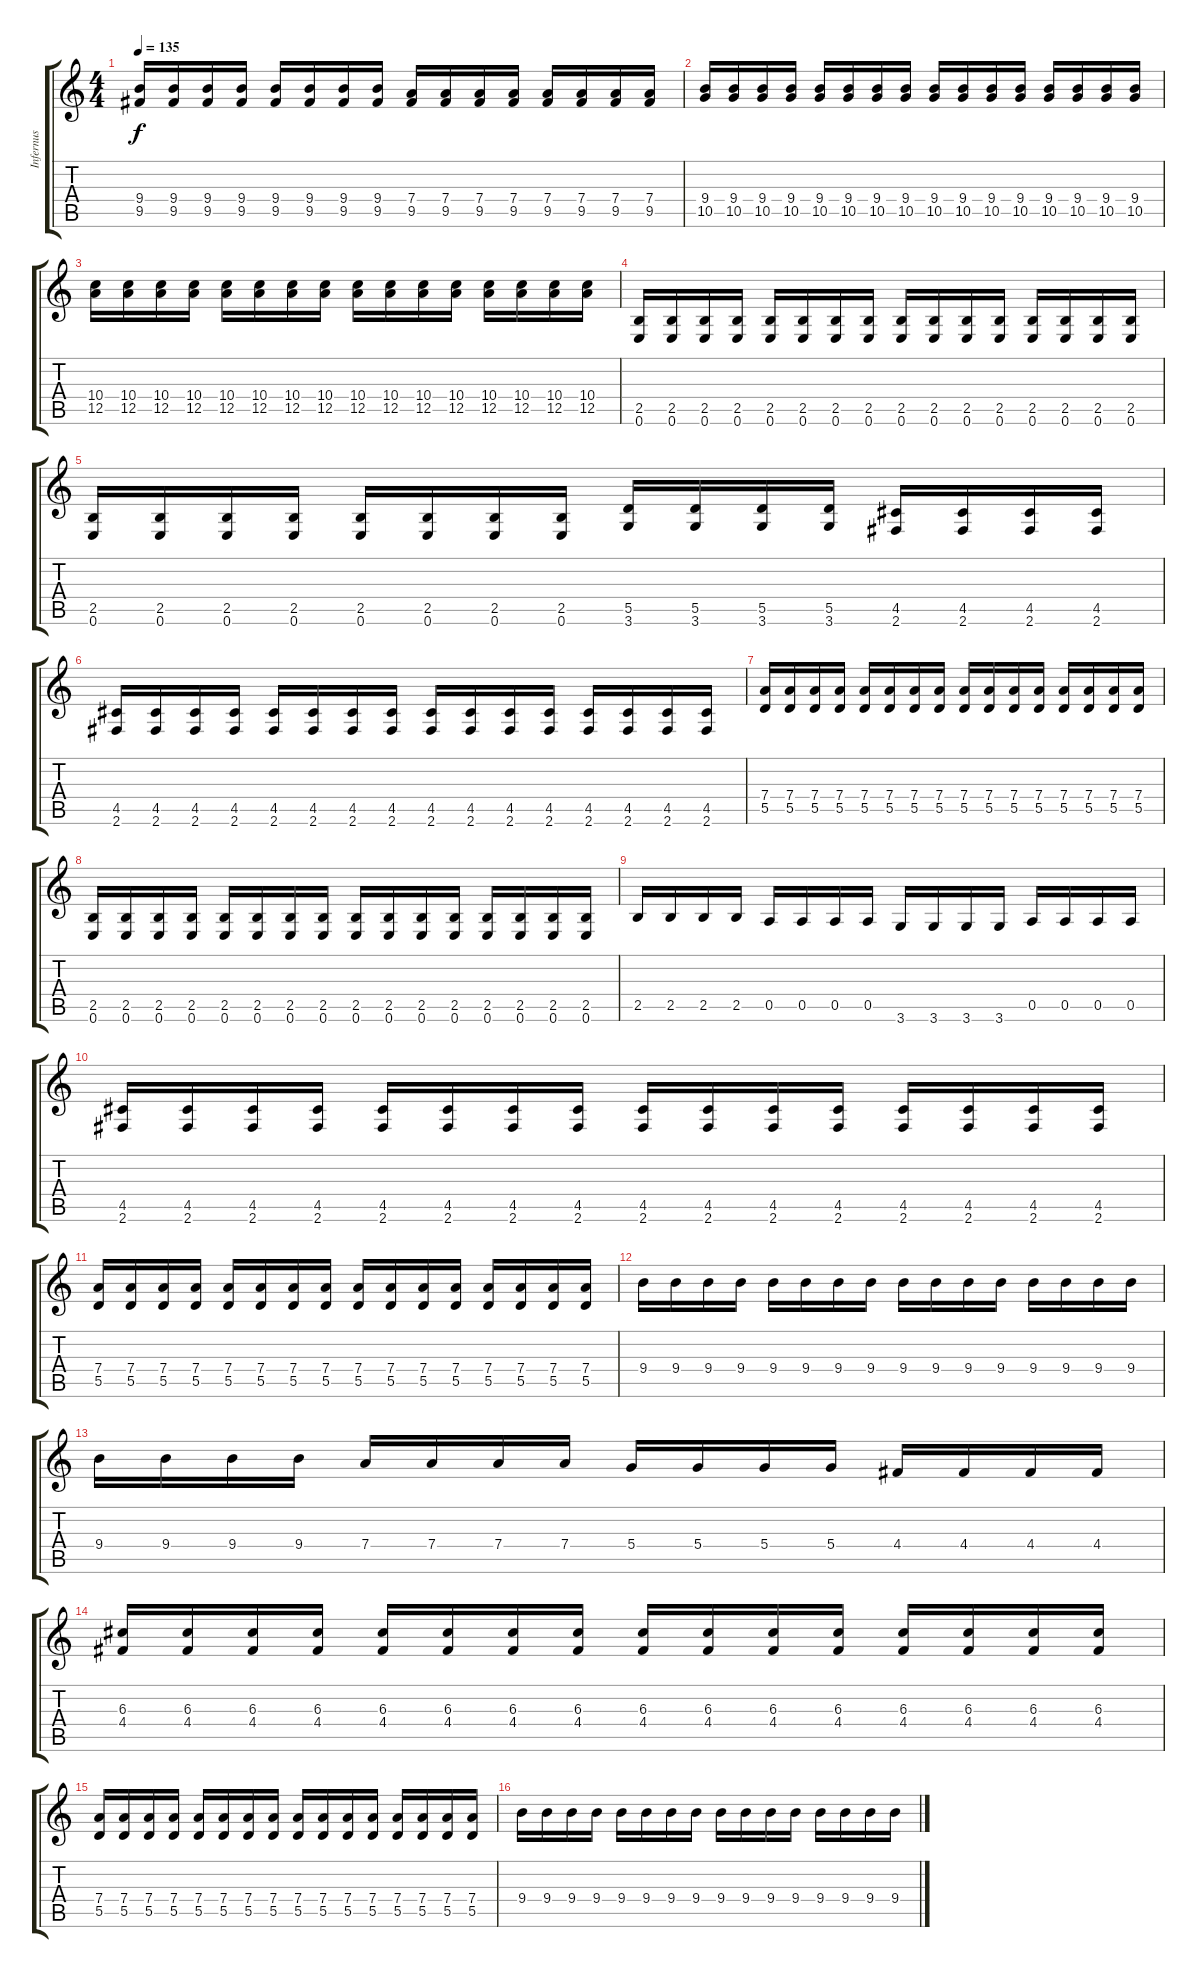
\track ("Infernus" "Infernus") {instrument distortionguitar}
\staff {score tabs}
\tuning (E4 B3 G3 D3 A2 E2) {hide}
\ts (4 4)
\tempo 135
\clef g2
\ks c
(9.4 9.5).16{dy f} (9.4 9.5).16 (9.4 9.5).16 (9.4 9.5).16 (9.4 9.5).16 (9.4 9.5).16 (9.4 9.5).16 (9.4 9.5).16 (7.4 9.5).16 (7.4 9.5).16 (7.4 9.5).16 (7.4 9.5).16 (7.4 9.5).16 (7.4 9.5).16 (7.4 9.5).16 (7.4 9.5).16 |
(9.4 10.5).16 (9.4 10.5).16 (9.4 10.5).16 (9.4 10.5).16 (9.4 10.5).16 (9.4 10.5).16 (9.4 10.5).16 (9.4 10.5).16 (9.4 10.5).16 (9.4 10.5).16 (9.4 10.5).16 (9.4 10.5).16 (9.4 10.5).16 (9.4 10.5).16 (9.4 10.5).16 (9.4 10.5).16 |
(10.4 12.5).16 (10.4 12.5).16 (10.4 12.5).16 (10.4 12.5).16 (10.4 12.5).16 (10.4 12.5).16 (10.4 12.5).16 (10.4 12.5).16 (10.4 12.5).16 (10.4 12.5).16 (10.4 12.5).16 (10.4 12.5).16 (10.4 12.5).16 (10.4 12.5).16 (10.4 12.5).16 (10.4 12.5).16 |
(2.5 0.6).16 (2.5 0.6).16 (2.5 0.6).16 (2.5 0.6).16 (2.5 0.6).16 (2.5 0.6).16 (2.5 0.6).16 (2.5 0.6).16 (2.5 0.6).16 (2.5 0.6).16 (2.5 0.6).16 (2.5 0.6).16 (2.5 0.6).16 (2.5 0.6).16 (2.5 0.6).16 (2.5 0.6).16 |
(2.5 0.6).16 (2.5 0.6).16 (2.5 0.6).16 (2.5 0.6).16 (2.5 0.6).16 (2.5 0.6).16 (2.5 0.6).16 (2.5 0.6).16 (5.5 3.6).16 (5.5 3.6).16 (5.5 3.6).16 (5.5 3.6).16 (4.5 2.6).16 (4.5 2.6).16 (4.5 2.6).16 (4.5 2.6).16 |
(4.5 2.6).16 (4.5 2.6).16 (4.5 2.6).16 (4.5 2.6).16 (4.5 2.6).16 (4.5 2.6).16 (4.5 2.6).16 (4.5 2.6).16 (4.5 2.6).16 (4.5 2.6).16 (4.5 2.6).16 (4.5 2.6).16 (4.5 2.6).16 (4.5 2.6).16 (4.5 2.6).16 (4.5 2.6).16 |
(7.4 5.5).16 (7.4 5.5).16 (7.4 5.5).16 (7.4 5.5).16 (7.4 5.5).16 (7.4 5.5).16 (7.4 5.5).16 (7.4 5.5).16 (7.4 5.5).16 (7.4 5.5).16 (7.4 5.5).16 (7.4 5.5).16 (7.4 5.5).16 (7.4 5.5).16 (7.4 5.5).16 (7.4 5.5).16 |
(2.5 0.6).16 (2.5 0.6).16 (2.5 0.6).16 (2.5 0.6).16 (2.5 0.6).16 (2.5 0.6).16 (2.5 0.6).16 (2.5 0.6).16 (2.5 0.6).16 (2.5 0.6).16 (2.5 0.6).16 (2.5 0.6).16 (2.5 0.6).16 (2.5 0.6).16 (2.5 0.6).16 (2.5 0.6).16 |
2.5.16 2.5.16 2.5.16 2.5.16 0.5.16 0.5.16 0.5.16 0.5.16 3.6.16 3.6.16 3.6.16 3.6.16 0.5.16 0.5.16 0.5.16 0.5.16 |
(4.5 2.6).16 (4.5 2.6).16 (4.5 2.6).16 (4.5 2.6).16 (4.5 2.6).16 (4.5 2.6).16 (4.5 2.6).16 (4.5 2.6).16 (4.5 2.6).16 (4.5 2.6).16 (4.5 2.6).16 (4.5 2.6).16 (4.5 2.6).16 (4.5 2.6).16 (4.5 2.6).16 (4.5 2.6).16 |
(7.4 5.5).16 (7.4 5.5).16 (7.4 5.5).16 (7.4 5.5).16 (7.4 5.5).16 (7.4 5.5).16 (7.4 5.5).16 (7.4 5.5).16 (7.4 5.5).16 (7.4 5.5).16 (7.4 5.5).16 (7.4 5.5).16 (7.4 5.5).16 (7.4 5.5).16 (7.4 5.5).16 (7.4 5.5).16 |
9.4.16 9.4.16 9.4.16 9.4.16 9.4.16 9.4.16 9.4.16 9.4.16 9.4.16 9.4.16 9.4.16 9.4.16 9.4.16 9.4.16 9.4.16 9.4.16 |
9.4.16 9.4.16 9.4.16 9.4.16 7.4.16 7.4.16 7.4.16 7.4.16 5.4.16 5.4.16 5.4.16 5.4.16 4.4.16 4.4.16 4.4.16 4.4.16 |
(6.3 4.4).16 (6.3 4.4).16 (6.3 4.4).16 (6.3 4.4).16 (6.3 4.4).16 (6.3 4.4).16 (6.3 4.4).16 (6.3 4.4).16 (6.3 4.4).16 (6.3 4.4).16 (6.3 4.4).16 (6.3 4.4).16 (6.3 4.4).16 (6.3 4.4).16 (6.3 4.4).16 (6.3 4.4).16 |
(7.4 5.5).16 (7.4 5.5).16 (7.4 5.5).16 (7.4 5.5).16 (7.4 5.5).16 (7.4 5.5).16 (7.4 5.5).16 (7.4 5.5).16 (7.4 5.5).16 (7.4 5.5).16 (7.4 5.5).16 (7.4 5.5).16 (7.4 5.5).16 (7.4 5.5).16 (7.4 5.5).16 (7.4 5.5).16 |
9.4.16 9.4.16 9.4.16 9.4.16 9.4.16 9.4.16 9.4.16 9.4.16 9.4.16 9.4.16 9.4.16 9.4.16 9.4.16 9.4.16 9.4.16 9.4.16
